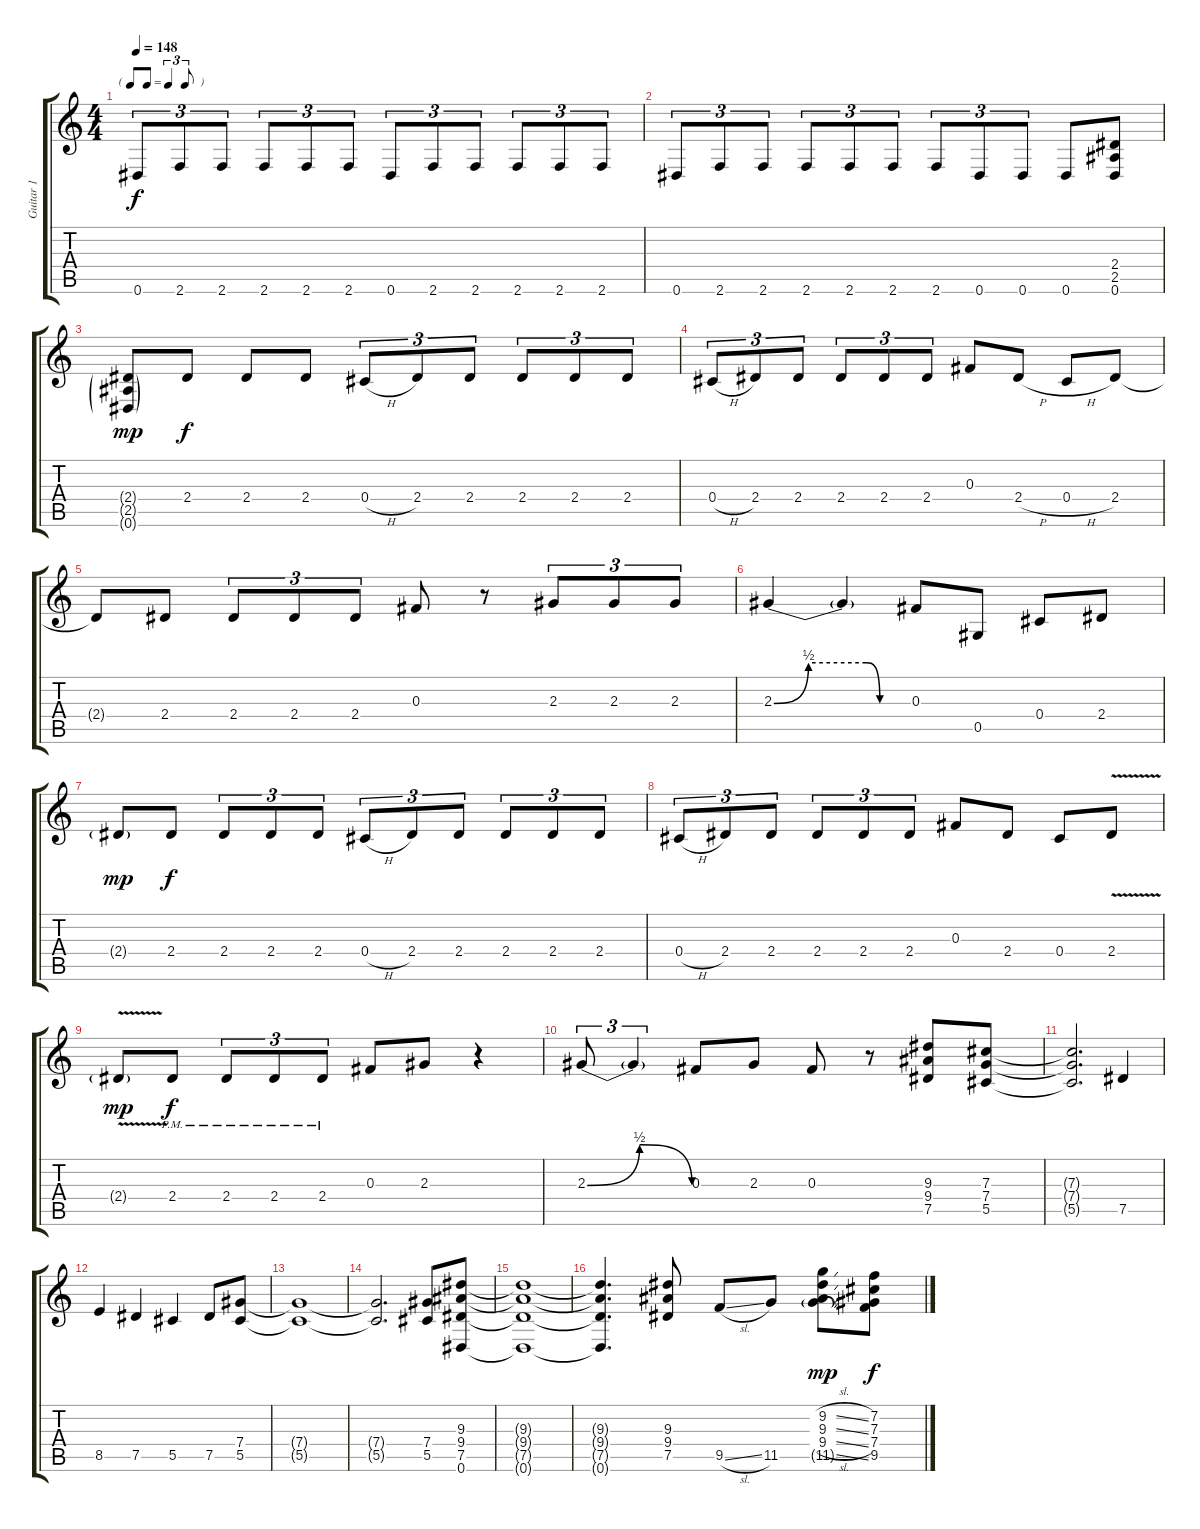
\track ("Guitar 1" "Guitar 1") {instrument overdrivenguitar}
\staff {score tabs}
\tuning (Eb4 Bb3 Gb3 Db3 Ab2 Eb2) {hide}
\ts (4 4)
\tf triplet8th
\tempo 148
\clef g2
\ks c
0.6.8{tu (3 2) dy f} 2.6.8{tu (3 2)} 2.6.8{tu (3 2)} 2.6.8{tu (3 2)} 2.6.8{tu (3 2)} 2.6.8{tu (3 2)} 0.6.8{tu (3 2)} 2.6.8{tu (3 2)} 2.6.8{tu (3 2)} 2.6.8{tu (3 2)} 2.6.8{tu (3 2)} 2.6.8{tu (3 2)} |
0.6.8{tu (3 2)} 2.6.8{tu (3 2)} 2.6.8{tu (3 2)} 2.6.8{tu (3 2)} 2.6.8{tu (3 2)} 2.6.8{tu (3 2)} 2.6.8{tu (3 2)} 0.6.8{tu (3 2)} 0.6.8{tu (3 2)} 0.6.8 (2.4 2.5 0.6).8 |
(2.4{g} 2.5{g} 0.6{g}).8{dy mp} 2.4.8{dy f} 2.4.8 2.4.8 0.4{h}.8{tu (3 2)} 2.4.8{tu (3 2)} 2.4.8{tu (3 2)} 2.4.8{tu (3 2)} 2.4.8{tu (3 2)} 2.4.8{tu (3 2)} |
0.4{h}.8{tu (3 2)} 2.4.8{tu (3 2)} 2.4.8{tu (3 2)} 2.4.8{tu (3 2)} 2.4.8{tu (3 2)} 2.4.8{tu (3 2)} 0.3.8 2.4{h}.8 0.4{h}.8 2.4.8 |
2.4{t}.8 2.4.8 2.4.8{tu (3 2)} 2.4.8{tu (3 2)} 2.4.8{tu (3 2)} 0.3.8 r.8 2.3.8{tu (3 2)} 2.3.8{tu (3 2)} 2.3.8{tu (3 2)} |
2.3{be (custom 0 0 15 2 40 2 46 0 60 0)}.4 2.3{t}.4 0.3.8 0.5.8 0.4.8 2.4.8 |
2.4{g}.8{dy mp} 2.4.8{dy f} 2.4.8{tu (3 2)} 2.4.8{tu (3 2)} 2.4.8{tu (3 2)} 0.4{h}.8{tu (3 2)} 2.4.8{tu (3 2)} 2.4.8{tu (3 2)} 2.4.8{tu (3 2)} 2.4.8{tu (3 2)} 2.4.8{tu (3 2)} |
0.4{h}.8{tu (3 2)} 2.4.8{tu (3 2)} 2.4.8{tu (3 2)} 2.4.8{tu (3 2)} 2.4.8{tu (3 2)} 2.4.8{tu (3 2)} 0.3.8 2.4.8 0.4.8 2.4{v}.8 |
2.4{v g}.8{dy mp} 2.4{pm}.8{dy f} 2.4{pm}.8{tu (3 2)} 2.4{pm}.8{tu (3 2)} 2.4{pm}.8{tu (3 2)} 0.3.8 2.3.8 r.4 |
2.3{be (bendrelease 0 0 15 2 43 2 60 0)}.8{tu (3 2)} 2.3{t}.4{tu (3 2)} 0.3.8 2.3.8 0.3.8 r.8 (9.3 9.4 7.5).8 (7.3 7.4 5.5).8 |
(7.3{t} 7.4{t} 5.5{t}).2{d} 7.5.4 |
8.5.4 7.5.4 5.5.4 7.5.8 (7.4 5.5).8 |
(7.4{t} 5.5{t}).1 |
(7.4{t} 5.5{t}).2{d} (7.4 5.5).8 (9.3 9.4 7.5 0.6).8 |
(9.3{t} 9.4{t} 7.5{t} 0.6{t}).1 |
(9.3{t} 9.4{t} 7.5{t} 0.6{t}).4{d} (9.3 9.4 7.5).8 9.5{sl}.8 11.5.8 (9.2{sl} 9.3{sl} 9.4{sl} 11.5{sl g}).8{dy mp} (7.2 7.3 7.4 9.5).8{dy f}
